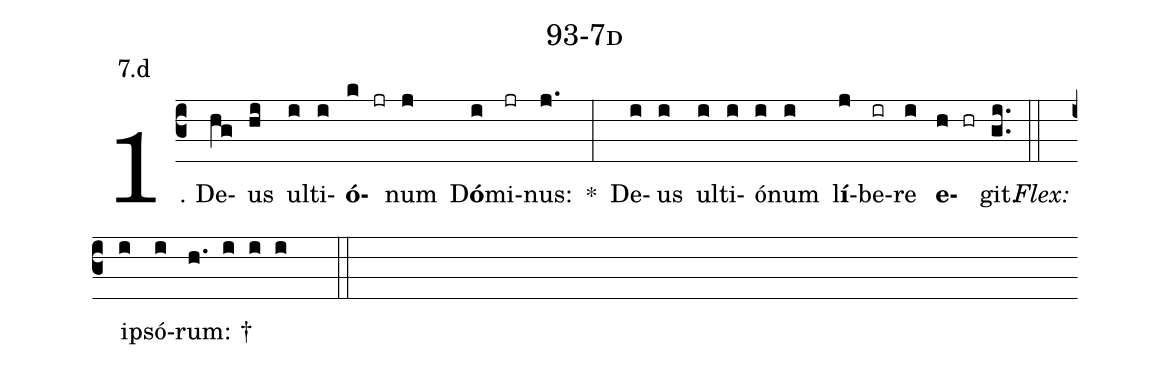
name: 93-7d;
annotation: 7.d;
%%
(c3)1. De(hg)us(hi) ul(i)ti(i)<b>ó</b>(k jr)num(j) D<b>ó</b>(i)mi(jr)nus:(j.) *(:) De(i)us(i) ul(i)ti(i)ó(i)num(i) l<b>í</b>(j)be(ir)re(i) <b>e</b>(h hr)git.(gi..) (::)
<i>Flex:</i>()  ip(i)só(i)rum: †(h. i i i  ::)
